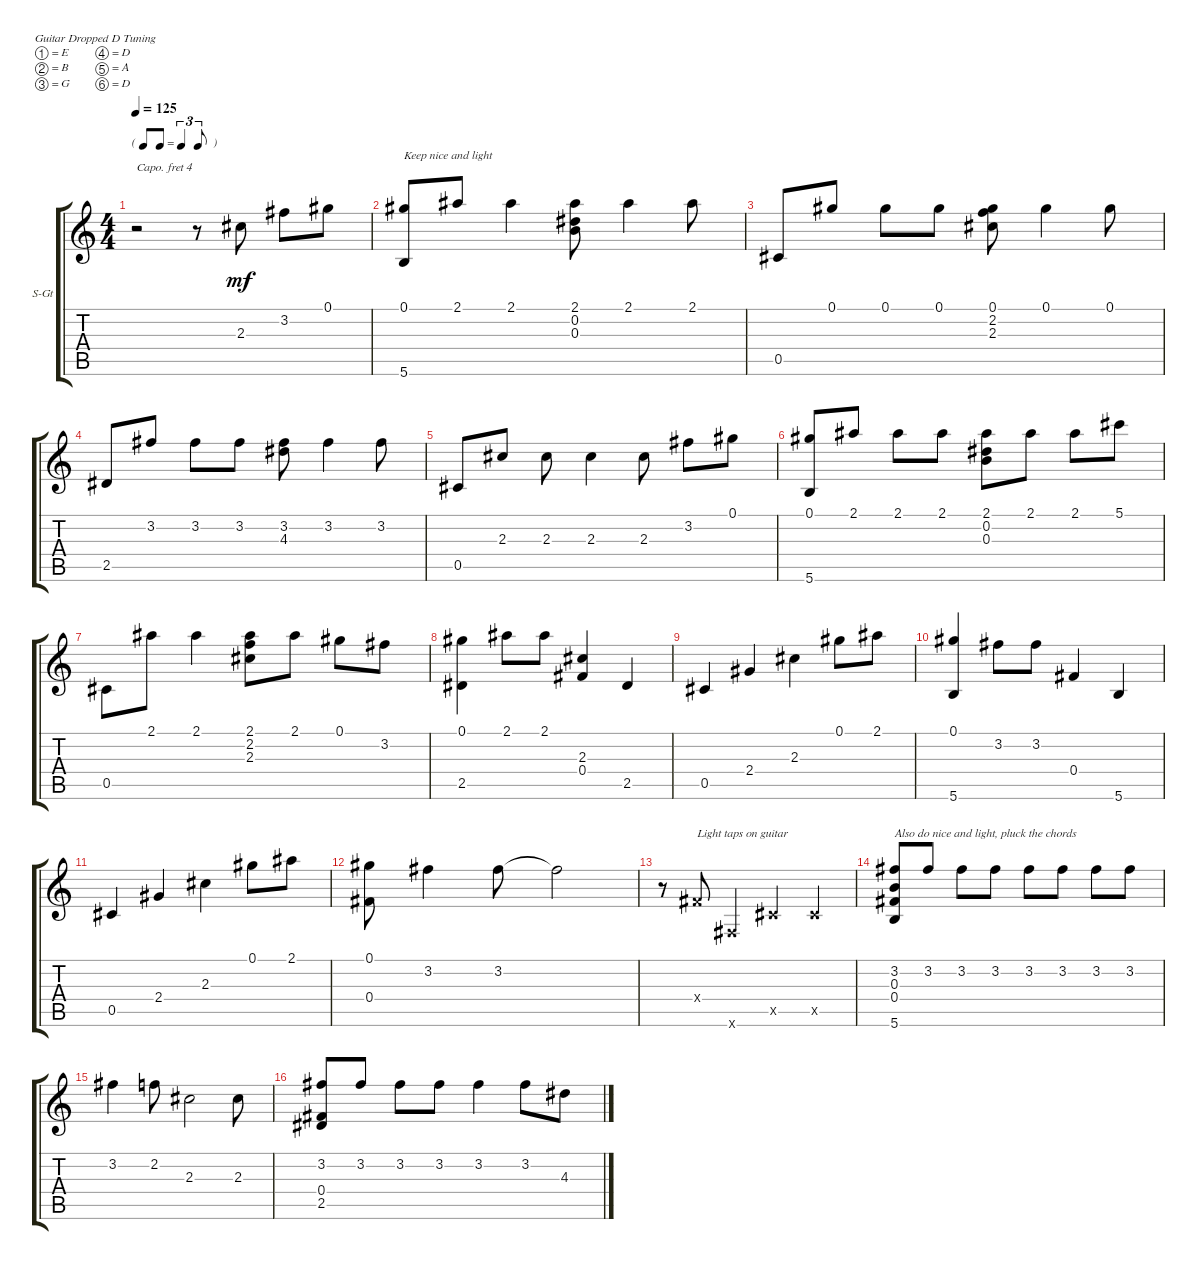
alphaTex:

\defaultSystemsLayout 4
\bracketExtendMode groupsimilarinstruments
\firstSystemTrackNameOrientation horizontal
\otherSystemsTrackNameOrientation horizontal
\track ("Steel Guitar" "S-Gt") {instrument acousticguitarsteel}
\staff {score tabs}
\capo 4
\tuning (E4 B3 G3 D3 A2 D2)
\ts (4 4)
\tf triplet8th
\tempo 125
\clef g2
\ks c
r.2{dy mf instrument acousticguitarsteel} r.8 2.3.8 3.2.8 0.1.8 |
(5.6 0.1).8{txt "Keep nice and light"} 2.1.8 2.1.4 (0.3 0.2 2.1).8 2.1.4 2.1.8 |
0.5.8 0.1.8 0.1.8 0.1.8 (2.3 2.2 0.1).8 0.1.4 0.1.8 |
2.5.8 3.2.8 3.2.8 3.2.8 (4.3 3.2).8 3.2.4 3.2.8 |
0.5.8 2.3.8 2.3.8 2.3.4 2.3.8 3.2.8 0.1.8 |
(5.6 0.1).8 2.1.8 2.1.8 2.1.8 (0.3 0.2 2.1).8 2.1.8 2.1.8 5.1.8 |
0.5.8 2.1.8 2.1.4 (2.3 2.2 2.1).8 2.1.8 0.1.8 3.2.8 |
(2.5 0.1).4 2.1.8 2.1.8 (0.4 2.3).4 2.5.4 |
0.5.4 2.4.4 2.3.4 0.1.8 2.1.8 |
(5.6 0.1).4 3.2.8 3.2.8 0.4.4 5.6.4 |
0.5.4 2.4.4 2.3.4 0.1.8 2.1.8 |
(0.4 0.1).8 3.2.4 3.2.8 3.2{t}.2 |
r.8 0.4{x}.8{txt "Light taps on guitar"} 0.6{x}.4 0.5{x}.4 0.5{x}.4 |
(5.6 0.4 0.3 3.2).8{txt "Also do nice and light, pluck the chords"} 3.2.8 3.2.8 3.2.8 3.2.8 3.2.8 3.2.8 3.2.8 |
3.2.4 2.2.8 2.3.2 2.3.8 |
(2.5 0.4 3.2).8 3.2.8 3.2.8 3.2.8 3.2.4 3.2.8 4.3.8
